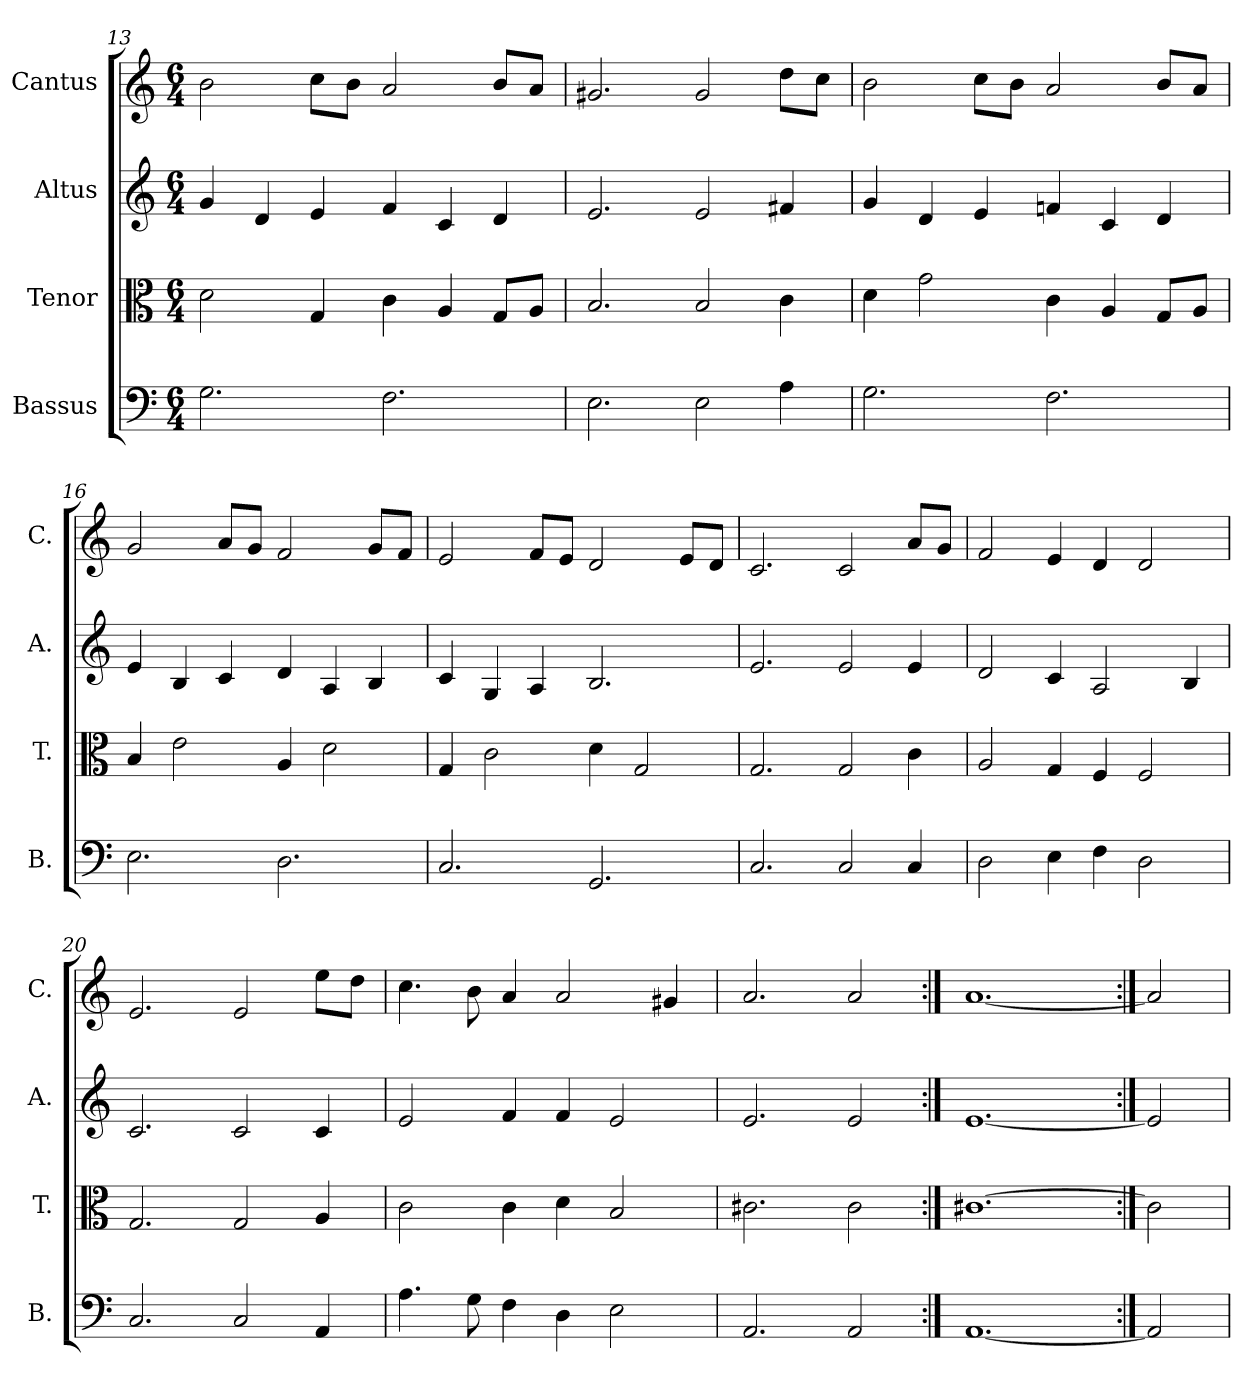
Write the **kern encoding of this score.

**kern	**kern	**kern	**kern
*part4	*part3	*part2	*part1
*staff4	*staff3	*staff2	*staff1
*I"Bassus	*I"Tenor	*I"Altus	*I"Cantus
*I'B.	*I'T.	*I'A.	*I'C.
*clefF4	*clefC3	*clefG2	*clefG2
*k[]	*k[]	*k[]	*k[]
*C:	*C:	*C:	*C:
*M6/4	*M6/4	*M6/4	*M6/4
=13	=13	=13	=13
2.G\	2d\	4g/	2b\
.	.	4d/	.
.	4G/	4e/	8cc\L
.	.	.	8b\J
2.F\	4c\	4f/	2a/
.	4A/	4c/	.
.	8G/L	4d/	8b/L
.	8A/J	.	8a/J
=14	=14	=14	=14
2.E\	2.B/	2.e/	2.g#X/
2E\	2B/	2e/	2g#/
4A\	4c\	4f#X/	8dd\L
.	.	.	8cc\J
=15	=15	=15	=15
2.G\	4d\	4g/	2b\
.	2g\	4d/	.
.	.	4e/	8cc\L
.	.	.	8b\J
2.F\	4c\	4fn/	2a/
.	4A/	4c/	.
.	8G/L	4d/	8b/L
.	8A/J	.	8a/J
=16	=16	=16	=16
2.E\	4B/	4e/	2g/
.	2e\	4B/	.
.	.	4c/	8a/L
.	.	.	8g/J
2.D\	4A/	4d/	2f/
.	2d\	4A/	.
.	.	4B/	8g/L
.	.	.	8f/J
!!LO:LB:g=z
=17	=17	=17	=17
2.C/	4G/	4c/	2e/
.	2c\	4G/	.
.	.	4A/	8f/L
.	.	.	8e/J
2.GG/	4d\	2.B/	2d/
.	2G/	.	.
.	.	.	8e/L
.	.	.	8d/J
=18	=18	=18	=18
2.C/	2.G/	2.e/	2.c/
2C/	2G/	2e/	2c/
4C/	4c\	4e/	8a/L
.	.	.	8g/J
=19	=19	=19	=19
2D\	2A/	2d/	2f/
4E\	4G/	4c/	4e/
4F\	4F/	2A/	4d/
2D\	2F/	.	2d/
.	.	4B/	.
=20	=20	=20	=20
2.C/	2.G/	2.c/	2.e/
2C/	2G/	2c/	2e/
4AA/	4A/	4c/	8ee\L
.	.	.	8dd\J
=21	=21	=21	=21
4.A\	2c\	2e/	4.cc\
8G\	.	.	8b\
4F\	4c\	4f/	4a/
4D\	4d\	4f/	2a/
2E\	2B/	2e/	.
.	.	.	4g#X/
=22	=22	=22	=22
2.AA/	2.c#X\	2.e/	2.a/
2AA/	2c#\	2e/	2a/
=23:|!	=23:|!	=23:|!	=23:|!
[1.AA/	[1.c#X\	[1.e/	[1.a/
=24:|!	=24:|!	=24:|!	=24:|!
2AA/]	2c#\]	2e/]	2a/]
=	=	=	=
*-	*-	*-	*-
